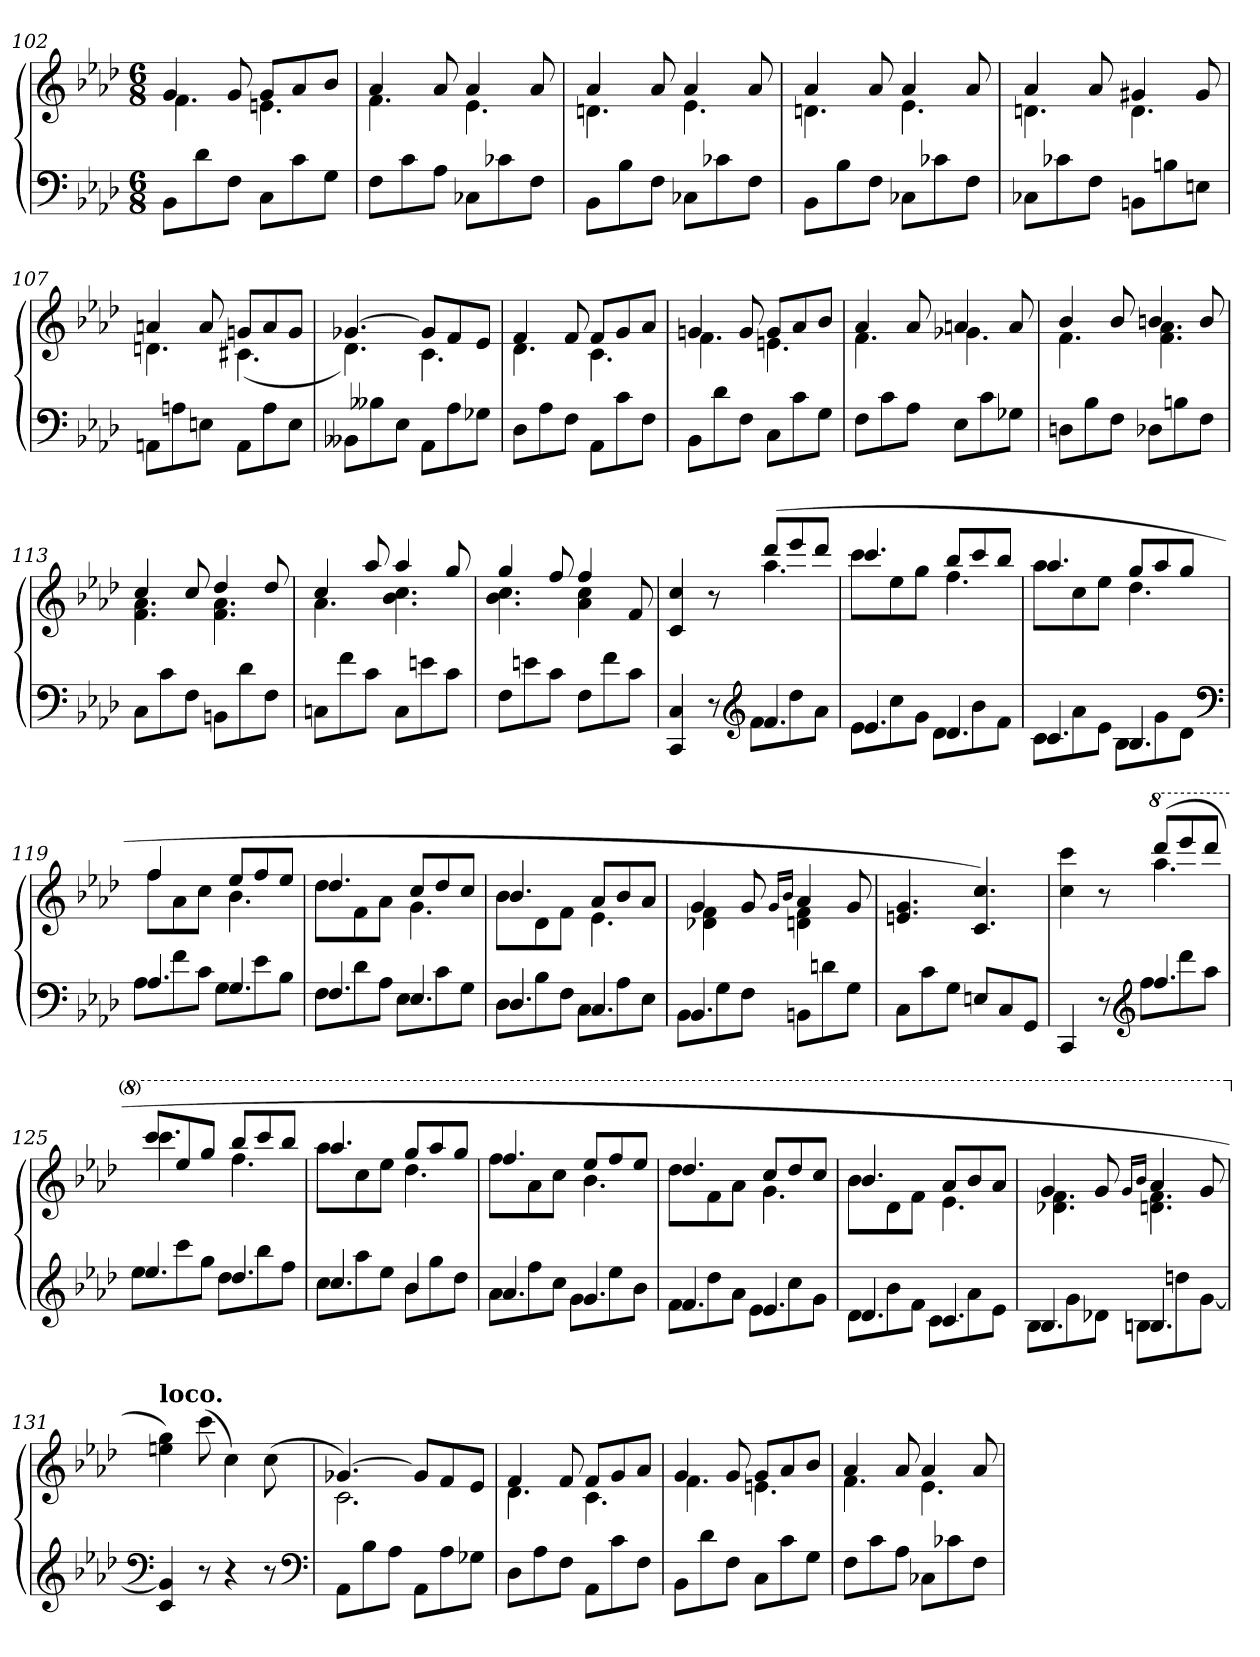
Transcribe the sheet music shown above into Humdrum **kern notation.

**kern	**kern
*part1	*part1
*staff2	*staff1
*clefF4	*clefG2
*k[b-e-a-d-]	*k[b-e-a-d-]
*A-:	*A-:
*M6/8	*M6/8
=102	=102
*	*^
8BB-L	4g	4.f
8d-	.	.
8FJ	8g	.
8CL	8gL	4.en
8c	8a-	.
8GJ	8b-J	.
=103	=103	=103
8FL	4a-	4.f
8c	.	.
8A-J	8a-	.
8C-XL	4a-	4.e-
8c-X	.	.
8FJ	8a-	.
=104	=104	=104
8BB-L	4a-	4.dn
8B-	.	.
8FJ	8a-	.
8C-XL	4a-	4.e-
8c-X	.	.
8FJ	8a-	.
=105	=105	=105
8BB-L	4a-	4.dn
8B-	.	.
8FJ	8a-	.
8C-XL	4a-	4.e-
8c-X	.	.
8FJ	8a-	.
=106	=106	=106
8C-XL	4a-	4.dn
8c-X	.	.
8FJ	8a-	.
8BBnL	4g#X	4.d
8Bn	.	.
8EnJ	8g#	.
=107	=107	=107
8AAnL	4an	4.dn
8An	.	.
8EnJ	8a	.
8AAL	8gnL	(<4.c#X
8A	8a	.
8EJ	8gJ	.
=108	=108	=108
8BB--XL	[4.g-X	4.d-)
8B--X	.	.
8E-J	.	.
8AA-L	8g-L]	4.c
8A-	8f	.
8G-XJ	8e-J	.
=109	=109	=109
8D-L	4f	4.d-
8A-	.	.
8FJ	8f	.
8AA-L	8fL	4.c
8c	8g	.
8FJ	8a-J	.
=110	=110	=110
8BB-L	4gn	4.f
8d-	.	.
8FJ	8g	.
8CL	8gL	4.en
8c	8a-	.
8GJ	8b-J	.
=111	=111	=111
8FL	4a-	4.f
8c	.	.
8A-J	8a-	.
8E-L	4an	4.g-X
8c	.	.
8G-XJ	8a	.
=112	=112	=112
8DnL	4b-	4.f
8B-	.	.
8FJ	8b-	.
8D-XL	4bn	4.a- 4.f
8Bn	.	.
8FJ	8b	.
=113	=113	=113
8CL	4cc	4.a- 4.f
8c	.	.
8FJ	8cc	.
8BBnL	4dd-	4.a- 4.f
8d-	.	.
8FJ	8dd-	.
=114	=114	=114
8CnL	4cc	4.a-
8f	.	.
8cJ	8aa-	.
8CL	4aa-	4.cc 4.b-
8en	.	.
8cJ	8gg	.
=115	=115	=115
8FL	4gg	4.cc 4.b-
8en	.	.
8cJ	8ff	.
8FL	4ff	4cc 4a-
8f	.	.
8cJ	8f	8ryy
=116	=116	=116
*^	*	*
4C 4CC	4.ryy	4cc 4c	4.ryy
8r	.	8r	.
*clefG2	*	*	*
4.f	8fL	(>8ddd-L	4.aa-
.	8dd-	8eee-	.
.	8a-J	8ddd-J	.
=117	=117	=117	=117
4.e-	8e-L	4.ccc	8cccL
.	8cc	.	8ee-
.	8gJ	.	8ggJ
4.d-	8d-L	8bb-L	4.ff
.	8b-	8ccc	.
.	8fJ	8bb-J	.
=118	=118	=118	=118
4.c	8cL	4.aa-	8aa-L
.	8a-	.	8cc
.	8e-J	.	8ee-J
4.B-	8B-L	8ggL	4.dd-
.	8g	8aa-	.
.	8d-J	8ggJ	.
*clefF4	*	*	*
=119	=119	=119	=119
4.A-	8A-L	4ff	8ffL
.	8f	.	8a-
.	8cJ	8ryy	8ccJ
4.G	8GL	8ee-L	4.b-
.	8e-	8ff	.
.	8B-J	8ee-J	.
=120	=120	=120	=120
4.F	8FL	4.dd-	8dd-L
.	8d-	.	8f
.	8A-J	.	8a-J
4.E-	8E-L	8ccL	4.g
.	8c	8dd-	.
.	8GJ	8ccJ	.
=121	=121	=121	=121
4.D-	8D-L	4.b-	8b-L
.	8B-	.	8d-
.	8FJ	.	8fJ
4.C	8CL	8a-L	4.e-
.	8A-	8b-	.
.	8E-J	8a-J	.
=122	=122	=122	=122
4.BB-	8BB-L	4g	4f 4d-X
.	8G	.	.
.	8FJ	8g	8ryy
.	.	16qqg/LL	.
.	.	16qqb-/JJ	.
4.ryy	8BBnL	4a-	4f 4dn
.	8dn	.	.
.	8GJ	8g	8ryy
*v	*v	*	*
*	*v	*v
=123	=123
8CL	4.g 4.en
8c	.
8GJ	.
8EnL	4.cc 4.c)
8C	.
8GGJ	.
=124	=124
*^	*^
4CC	4.ryy	4ccc 4cc	4.ryy
8r	.	8r	.
*clefG2	*	*	*
*	*	*8va	*
4.ff	8ffL	(>8dddd-L	4.aaa-
.	8ddd-	8eeee-	.
.	8aa-J	8dddd-J	.
=125	=125	=125	=125
4.ee-	8ee-L	8ccccL	4.cccc
.	8ccc	8eee-	.
.	8ggJ	8gggJ	.
4.dd-	8dd-L	8bbb-L	4.fff
.	8bb-	8cccc	.
.	8ffJ	8bbb-J	.
=126	=126	=126	=126
4.cc	8ccL	4.aaa-	8aaa-L
.	8aa-	.	8ccc
.	8ee-J	.	8eee-J
4b-	8b-L	8gggL	4.ddd-
.	8gg	8aaa-	.
8ryy	8dd-J	8gggJ	.
=127	=127	=127	=127
4.a-	8a-L	4.fff	8fffL
.	8ff	.	8aa-
.	8ccJ	.	8cccJ
4.g	8gL	8eee-L	4.bb-
.	8ee-	8fff	.
.	8b-J	8eee-J	.
=128	=128	=128	=128
4.f	8fL	4.ddd-	8ddd-L
.	8dd-	.	8ff
.	8a-J	.	8aa-J
4.e-	8e-L	8cccL	4.gg
.	8cc	8ddd-	.
.	8gJ	8cccJ	.
=129	=129	=129	=129
4.d-	8d-L	4.bb-	8bb-L
.	8b-	.	8dd-
.	8fJ	.	8ffJ
4.c	8cL	8aa-L	4.ee-
.	8a-	8bb-	.
.	8e-J	8aa-J	.
=130	=130	=130	=130
4.B-	8B-L	4gg	4.ff 4.dd-X
.	8g	.	.
.	8d-XJ	8gg	.
.	.	16qqgg/LL	.
.	.	16qqbb-/JJ	.
4.Bn	8BnL	4aa-	4.ff 4.ddn
.	8ddn	.	.
.	[8gJ	8gg	.
*v	*v	*	*
*	*v	*v
=131	=131
*	*X8va
*^	*
!	!	!LO:TX:a:B:t=loco.
*v	*v	*
4g] 4c	4gg 4een)
8r	(>8ccc
4r	4cc)
8r	(>8cc
*clefF4	*
=132	=132
*	*^
8AA-L	[4.g-X)	2.c\
8B-	.	.
8A-J	.	.
8AA-L	8g-L]	.
8A-	8f	.
8G-XJ	8e-J	.
=133	=133	=133
8D-L	4f	4.d-
8A-	.	.
8FJ	8f	.
8AA-L	8fL	4.c
8c	8g	.
8FJ	8a-J	.
=134	=134	=134
8BB-L	4g	4.f
8d-	.	.
8FJ	8g	.
8CL	8gL	4.en
8c	8a-	.
8GJ	8b-J	.
=135	=135	=135
8FL	4a-	4.f
8c	.	.
8A-J	8a-	.
8C-XL	4a-	4.e-
8c-X	.	.
8FJ	8a-	.
*	*v	*v
=	=
*-	*-
